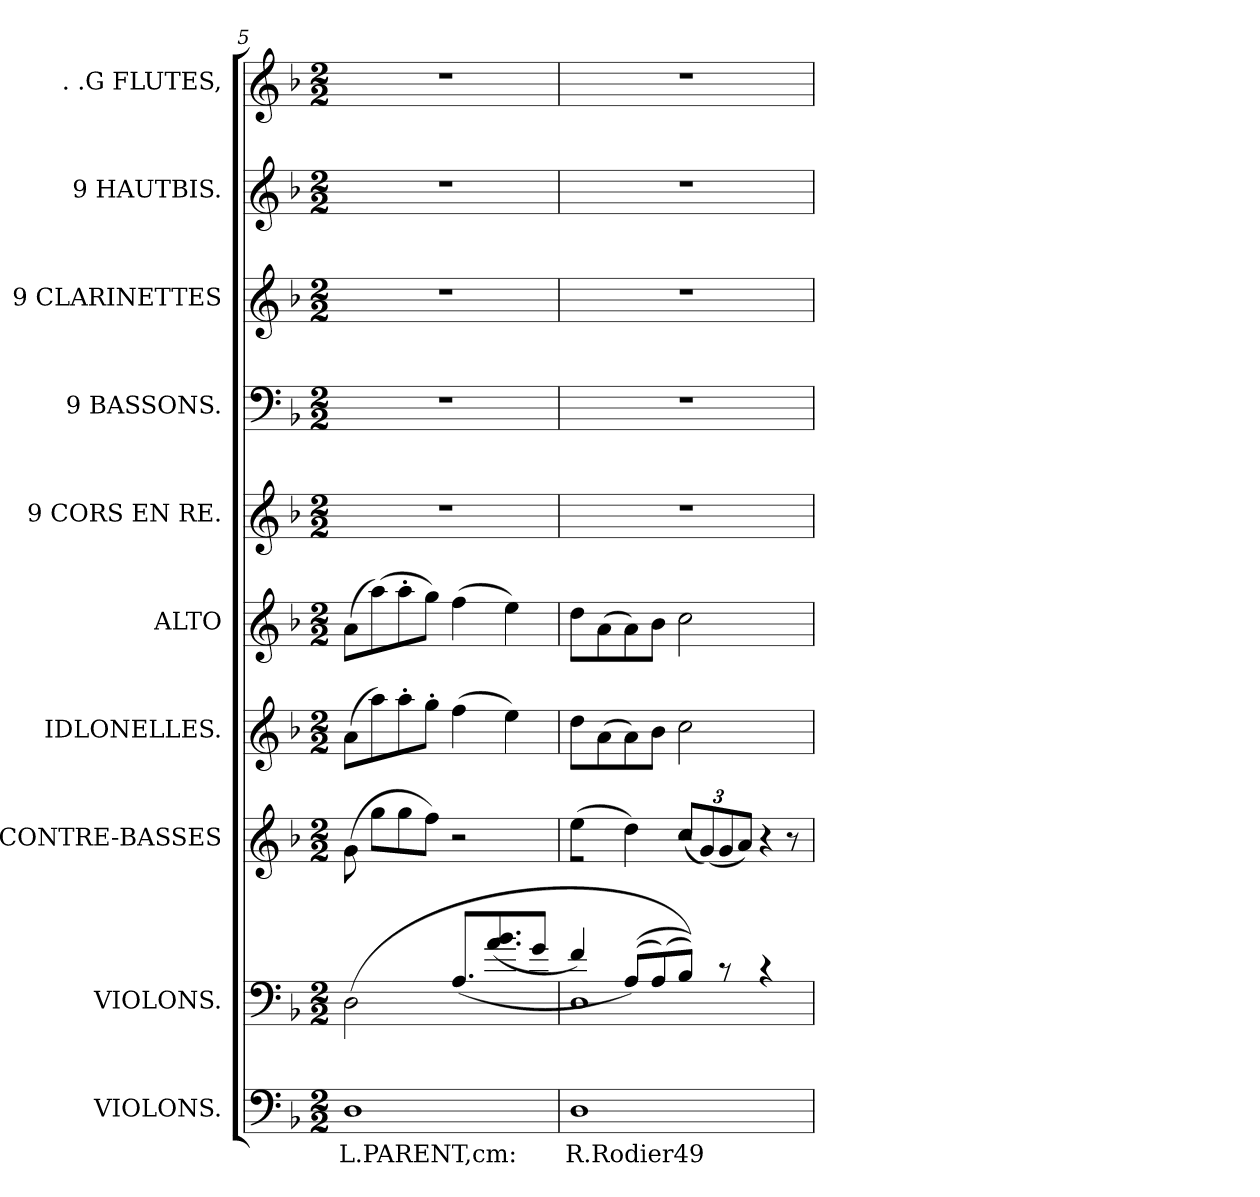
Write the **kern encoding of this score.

**kern	**text	**kern	**kern	**kern	**kern	**kern	**kern	**kern	**kern	**kern
*part10	*part10	*part9	*part8	*part7	*part6	*part5	*part4	*part3	*part2	*part1
*staff10	*staff10	*staff9	*staff8	*staff7	*staff6	*staff5	*staff4	*staff3	*staff2	*staff1
*I"VIOLONS.	*	*I"VIOLONS.	*I"CONTRE-BASSES	*I"IDLONELLES.	*I"ALTO	*I"9 CORS EN RE.	*I"9 BASSONS.	*I"9 CLARINETTES	*I"9 HAUTBIS.	*I". .G FLUTES,
*I'VIO.	*	*I'VIO.	*I'CONTRE-B.ES	*I'IDL.	*I'A.	*I'9 COR. EN RE.	*I'9 B.NS.	*I'9 CLA.	*I'9 HAU.	*I'. .G Fl.S,
!!LO:LB:g=z
*clefF4	*	*clefF4	*clefG2	*clefG2	*clefG2	*clefG2	*clefF4	*clefG2	*clefG2	*clefG2
*k[b-]	*	*k[b-]	*k[b-]	*k[b-]	*k[b-]	*k[b-]	*k[b-]	*k[b-]	*k[b-]	*k[b-]
*M2/2	*	*M2/2	*M2/2	*M2/2	*M2/2	*M2/2	*M2/2	*M2/2	*M2/2	*M2/2
=5	=5	=5	=5	=5	=5	=5	=5	=5	=5	=5
1D\	L.PARENT,cm:	(2D\	(8g\	(8a\L	(8a\L	1r	1r	1r	1r	1r
.	.	.	8gg\L	8aa\)	(8aa\)	.	.	.	.	.
.	.	.	8gg\	8aa'\	8aa'\	.	.	.	.	.
.	.	.	8ff\J)	8gg'\J	8gg\J)	.	.	.	.	.
.	.	(8.A/L	2r	(4ff\	(4ff\	.	.	.	.	.
.	.	(8.a/ 8.b-/	.	.	.	.	.	.	.	.
.	.	.	.	4ee\)	4ee\)	.	.	.	.	.
.	.	8g/J	.	.	.	.	.	.	.	.
=6	=6	=6	=6	=6	=6	=6	=6	=6	=6	=6
*	*	*^	*^	*	*	*	*	*	*	*
*	*	*	*	*	*^	*	*	*	*	*	*	*
1D\	R.Rodier49	4f/)	1D/	(4ee\	2r	2ryy	8dd\L	8dd\L	1r	1r	1r	1r	1r
.	.	.	.	.	.	.	(8a\	(8a\	.	.	.	.	.
.	.	((8A/L)	.	4dd\)	.	.	8a\)	8a\)	.	.	.	.	.
.	.	(8A/)	.	.	.	.	8b-\J	8b-\J	.	.	.	.	.
.	.	8B-/J)))	.	2r	(12cc/L	8ryy	2cc\	2cc\	.	.	.	.	.
.	.	.	.	.	(12g/)	.	.	.	.	.	.	.	.
.	.	8r	.	.	.	4g/	.	.	.	.	.	.	.
.	.	.	.	.	12a/J)	.	.	.	.	.	.	.	.
.	.	4r	.	.	4r	.	.	.	.	.	.	.	.
.	.	.	.	.	.	8r	.	.	.	.	.	.	.
*	*	*v	*v	*	*	*	*	*	*	*	*	*	*
*	*	*	*v	*v	*v	*	*	*	*	*	*	*
=	=	=	=	=	=	=	=	=	=	=
*-	*-	*-	*-	*-	*-	*-	*-	*-	*-	*-
